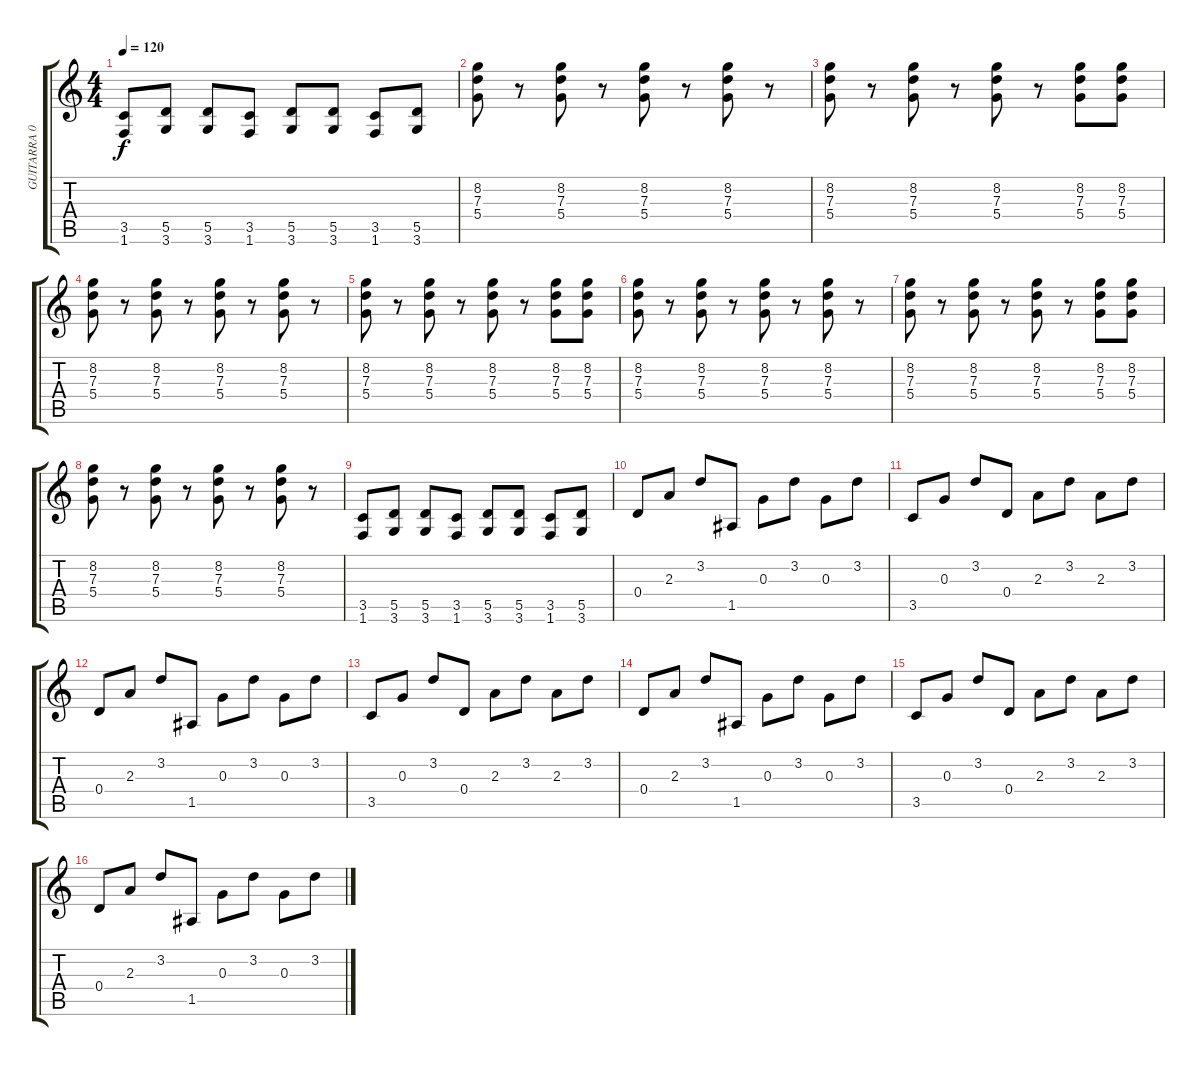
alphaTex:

\track ("GUITARRA 02" "GUITARRA 0") {instrument overdrivenguitar}
\staff {score tabs}
\tuning (E4 B3 G3 D3 A2 E2) {hide}
\ts (4 4)
\tempo 120
\clef g2
\ks c
(3.5 1.6).8{dy f} (5.5 3.6).8 (5.5 3.6).8 (3.5 1.6).8 (5.5 3.6).8 (5.5 3.6).8 (3.5 1.6).8 (5.5 3.6).8 |
(8.2 7.3 5.4).8 r.8 (8.2 7.3 5.4).8 r.8 (8.2 7.3 5.4).8 r.8 (8.2 7.3 5.4).8 r.8 |
(8.2 7.3 5.4).8 r.8 (8.2 7.3 5.4).8 r.8 (8.2 7.3 5.4).8 r.8 (8.2 7.3 5.4).8 (8.2 7.3 5.4).8 |
(8.2 7.3 5.4).8 r.8 (8.2 7.3 5.4).8 r.8 (8.2 7.3 5.4).8 r.8 (8.2 7.3 5.4).8 r.8 |
(8.2 7.3 5.4).8 r.8 (8.2 7.3 5.4).8 r.8 (8.2 7.3 5.4).8 r.8 (8.2 7.3 5.4).8 (8.2 7.3 5.4).8 |
(8.2 7.3 5.4).8 r.8 (8.2 7.3 5.4).8 r.8 (8.2 7.3 5.4).8 r.8 (8.2 7.3 5.4).8 r.8 |
(8.2 7.3 5.4).8 r.8 (8.2 7.3 5.4).8 r.8 (8.2 7.3 5.4).8 r.8 (8.2 7.3 5.4).8 (8.2 7.3 5.4).8 |
(8.2 7.3 5.4).8 r.8 (8.2 7.3 5.4).8 r.8 (8.2 7.3 5.4).8 r.8 (8.2 7.3 5.4).8 r.8 |
(3.5 1.6).8 (5.5 3.6).8 (5.5 3.6).8 (3.5 1.6).8 (5.5 3.6).8 (5.5 3.6).8 (3.5 1.6).8 (5.5 3.6).8 |
0.4.8 2.3.8 3.2.8 1.5.8 0.3.8 3.2.8 0.3.8 3.2.8 |
3.5.8 0.3.8 3.2.8 0.4.8 2.3.8 3.2.8 2.3.8 3.2.8 |
0.4.8 2.3.8 3.2.8 1.5.8 0.3.8 3.2.8 0.3.8 3.2.8 |
3.5.8 0.3.8 3.2.8 0.4.8 2.3.8 3.2.8 2.3.8 3.2.8 |
0.4.8 2.3.8 3.2.8 1.5.8 0.3.8 3.2.8 0.3.8 3.2.8 |
3.5.8 0.3.8 3.2.8 0.4.8 2.3.8 3.2.8 2.3.8 3.2.8 |
0.4.8 2.3.8 3.2.8 1.5.8 0.3.8 3.2.8 0.3.8 3.2.8
